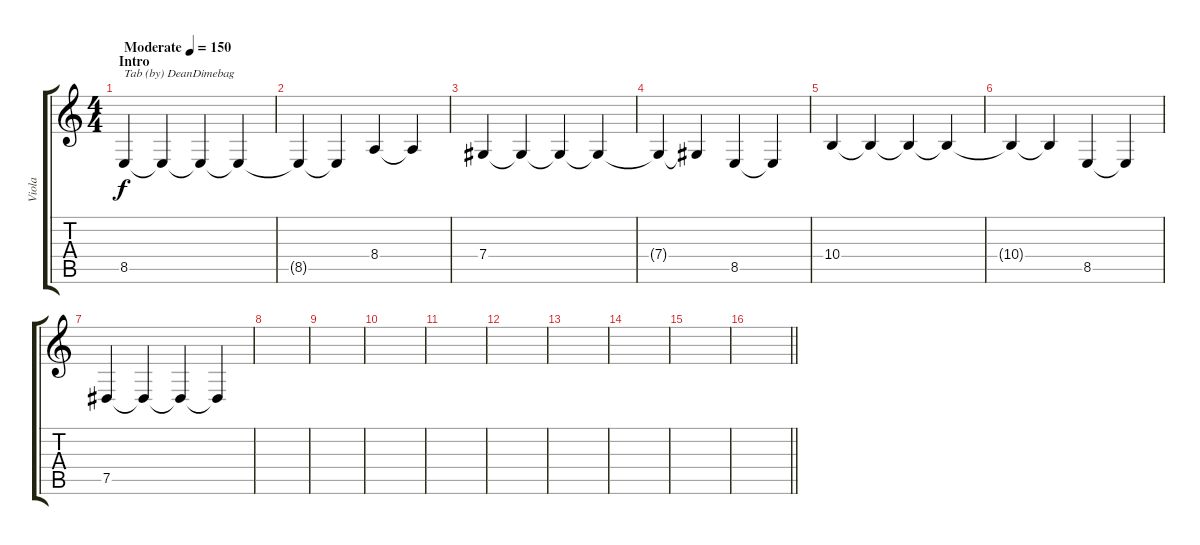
\track ("Viola" "Viola") {instrument viola}
\staff {score tabs}
\tuning (Eb4 Bb3 Gb3 Db3 Ab2 Db2) {hide}
\ts (4 4)
\section ("" "Intro")
\tempo (150 "Moderate")
\clef g2
\ks c
8.5.4{txt "Tab (by) DeanDimebag" dy f instrument viola} 8.5{t}.4 8.5{t}.4 8.5{t}.4 |
8.5{t}.4 8.5{t}.4 8.4.4 8.4{t}.4 |
7.4.4 7.4{t}.4 7.4{t}.4 7.4{t}.4 |
7.4{t}.4 7.4{t}.4 8.5.4 8.5{t}.4 |
10.4.4 10.4{t}.4 10.4{t}.4 10.4{t}.4 |
10.4{t}.4 10.4{t}.4 8.5.4 8.5{t}.4 |
7.5.4 7.5{t}.4 7.5{t}.4 7.5{t}.4 |
|
|
|
|
|
|
|
|
\barLineRight lightlight
